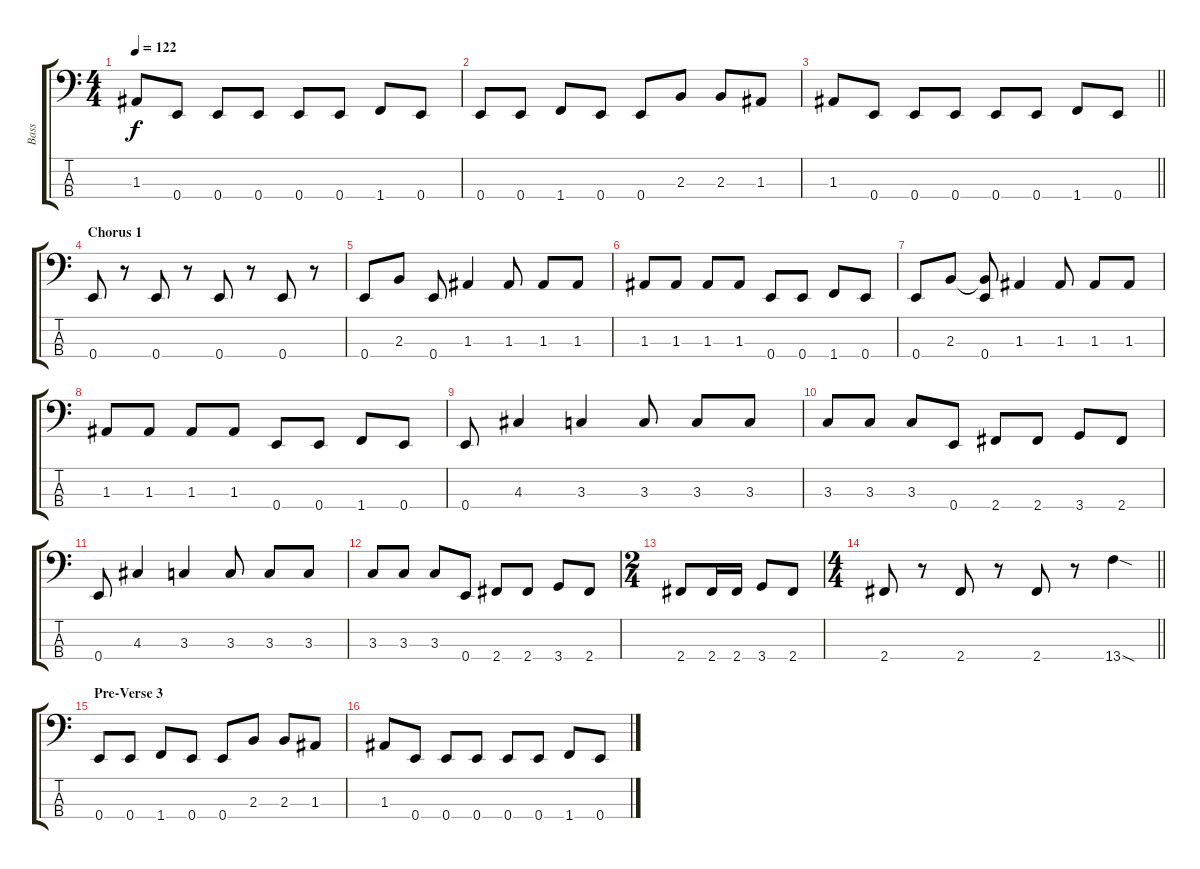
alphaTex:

\track ("Bass" "Bass") {instrument electricbasspick}
\staff {score tabs}
\tuning (G2 D2 A1 E1) {hide}
\ts (4 4)
\tempo 122
\clef f4
\ks c
1.3.8{dy f} 0.4.8 0.4.8 0.4.8 0.4.8 0.4.8 1.4.8 0.4.8 |
0.4.8 0.4.8 1.4.8 0.4.8 0.4.8 2.3.8 2.3.8 1.3.8 |
\barLineRight lightlight
1.3.8 0.4.8 0.4.8 0.4.8 0.4.8 0.4.8 1.4.8 0.4.8 |
\section ("" "Chorus 1")
0.4.8 r.8 0.4.8 r.8 0.4.8 r.8 0.4.8 r.8 |
0.4.8 2.3.8 0.4.8 1.3.4 1.3.8 1.3.8 1.3.8 |
1.3.8 1.3.8 1.3.8 1.3.8 0.4.8 0.4.8 1.4.8 0.4.8 |
0.4.8 2.3.8 (2.3{t} 0.4).8 1.3.4 1.3.8 1.3.8 1.3.8 |
1.3.8 1.3.8 1.3.8 1.3.8 0.4.8 0.4.8 1.4.8 0.4.8 |
0.4.8 4.3.4 3.3.4 3.3.8 3.3.8 3.3.8 |
3.3.8 3.3.8 3.3.8 0.4.8 2.4.8 2.4.8 3.4.8 2.4.8 |
0.4.8 4.3.4 3.3.4 3.3.8 3.3.8 3.3.8 |
3.3.8 3.3.8 3.3.8 0.4.8 2.4.8 2.4.8 3.4.8 2.4.8 |
\ts (2 4)
2.4.8 2.4.16 2.4.16 3.4.8 2.4.8 |
\ts (4 4)
\barLineRight lightlight
2.4.8 r.8 2.4.8 r.8 2.4.8 r.8 13.4{sod}.4 |
\section ("" "Pre-Verse 3")
0.4.8 0.4.8 1.4.8 0.4.8 0.4.8 2.3.8 2.3.8 1.3.8 |
1.3.8 0.4.8 0.4.8 0.4.8 0.4.8 0.4.8 1.4.8 0.4.8
